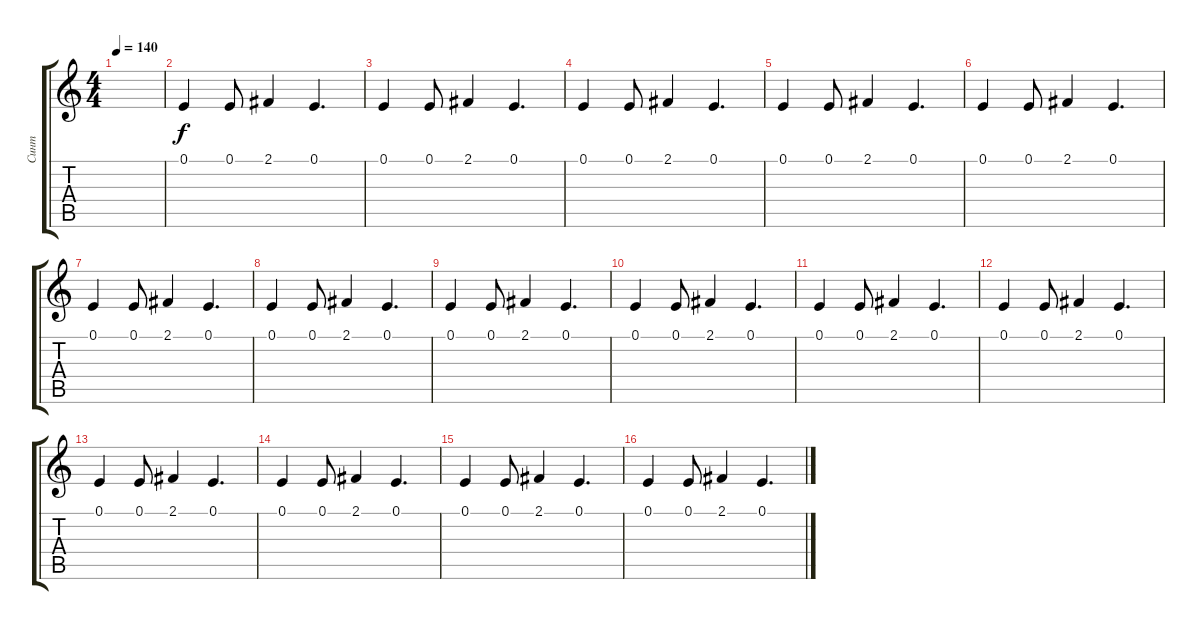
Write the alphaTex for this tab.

\track ("Синт" "Синт") {instrument acousticgrandpiano}
\staff {score tabs}
\tuning (E4 B3 G3 D3 A2 E2) {hide}
\ts (4 4)
\tempo 140
\clef g2
\ks c
|
0.1.4 0.1.8 2.1.4 0.1.4{d} |
0.1.4 0.1.8 2.1.4 0.1.4{d} |
0.1.4 0.1.8 2.1.4 0.1.4{d} |
0.1.4 0.1.8 2.1.4 0.1.4{d} |
0.1.4 0.1.8 2.1.4 0.1.4{d} |
0.1.4 0.1.8 2.1.4 0.1.4{d} |
0.1.4 0.1.8 2.1.4 0.1.4{d} |
0.1.4 0.1.8 2.1.4 0.1.4{d} |
0.1.4 0.1.8 2.1.4 0.1.4{d} |
0.1.4 0.1.8 2.1.4 0.1.4{d} |
0.1.4 0.1.8 2.1.4 0.1.4{d} |
0.1.4 0.1.8 2.1.4 0.1.4{d} |
0.1.4 0.1.8 2.1.4 0.1.4{d} |
0.1.4 0.1.8 2.1.4 0.1.4{d} |
0.1.4 0.1.8 2.1.4 0.1.4{d}
